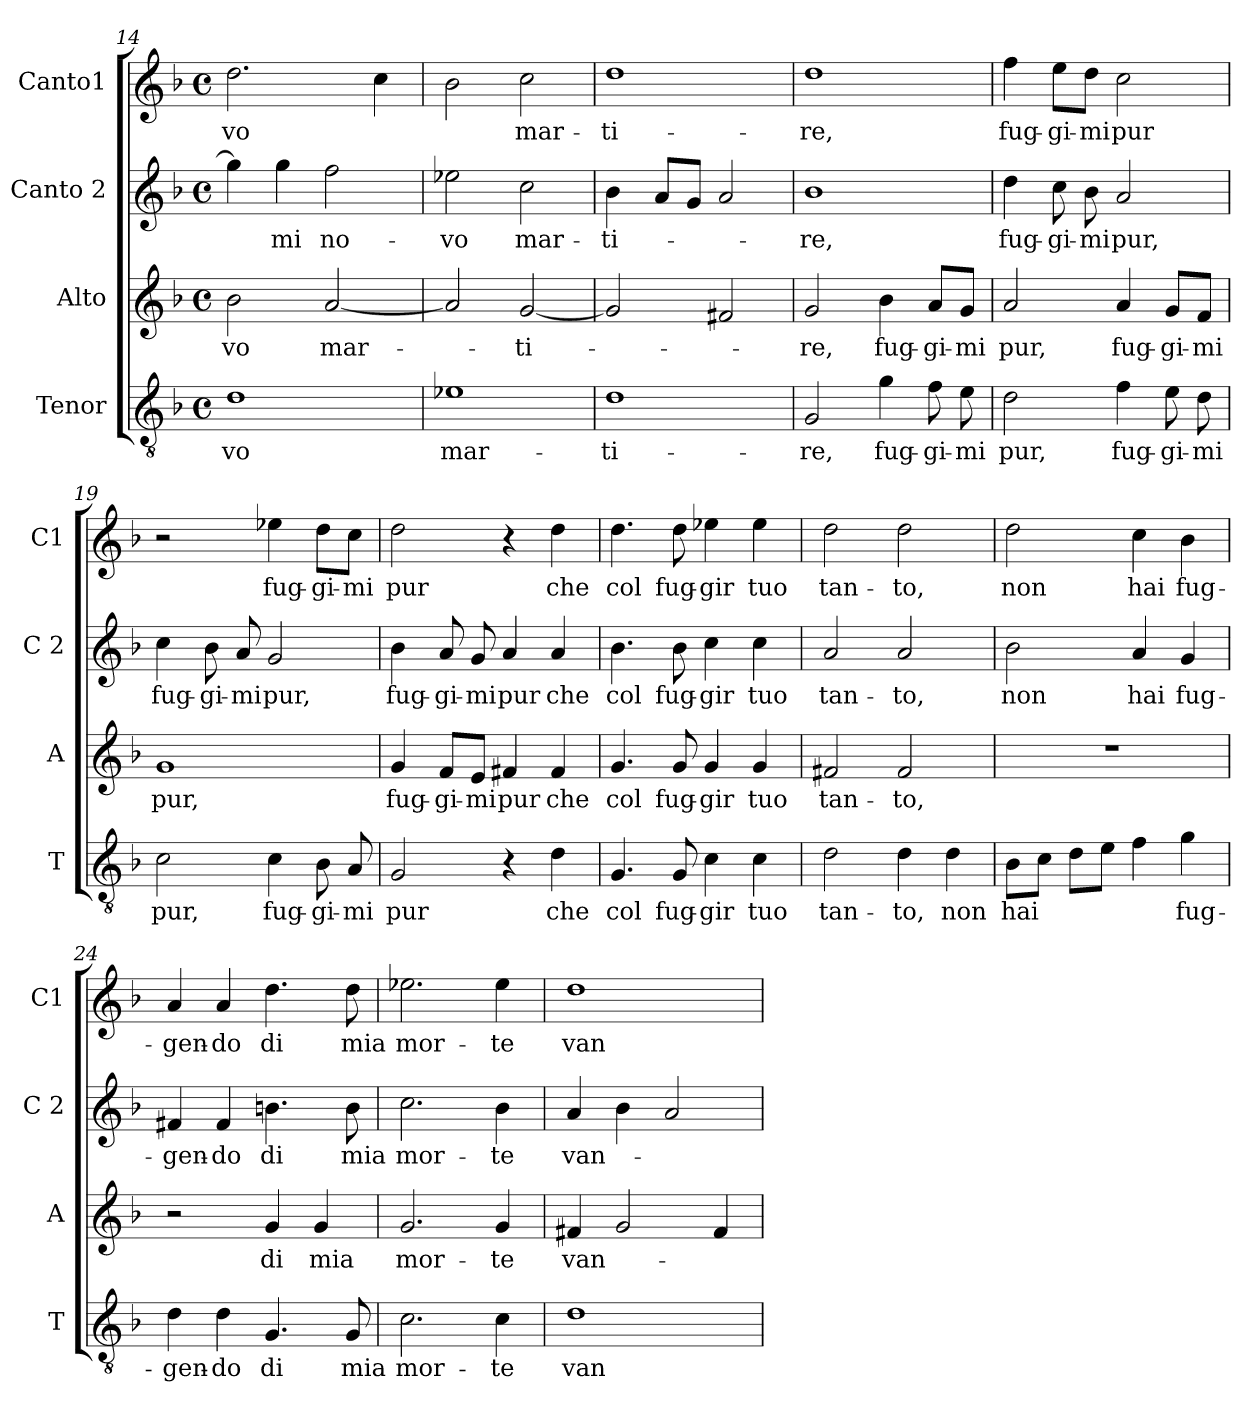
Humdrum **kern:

**kern	**text	**kern	**text	**kern	**text	**kern	**text
*part4	*part4	*part3	*part3	*part2	*part2	*part1	*part1
*staff4	*staff4	*staff3	*staff3	*staff2	*staff2	*staff1	*staff1
*I"Tenor	*	*I"Alto	*	*I"Canto 2	*	*I"Canto1	*
*I'T	*	*I'A	*	*I'C 2	*	*I'C1	*
*clefGv2	*	*clefG2	*	*clefG2	*	*clefG2	*
*k[b-]	*	*k[b-]	*	*k[b-]	*	*k[b-]	*
*F:	*	*F:	*	*F:	*	*F:	*
*M4/4	*	*M4/4	*	*M4/4	*	*M4/4	*
*met(c)	*	*met(c)	*	*met(c)	*	*met(c)	*
=14	=14	=14	=14	=14	=14	=14	=14
!	!LO:LY:b	!	!LO:LY:b	!	!	!	!LO:LY:b
1d	-vo	2b-\	-vo	4gg\]	.	2.dd\	-vo
!	!	!	!	!	!LO:LY:b	!	!
.	.	.	.	4gg\	-mi	.	.
!	!	!	!LO:LY:b	!	!LO:LY:b	!	!
.	.	[2a/	mar-	2ff\	no-	.	.
.	.	.	.	.	.	4cc\	.
=15	=15	=15	=15	=15	=15	=15	=15
!	!LO:LY:b	!	!	!	!LO:LY:b	!	!
1e-X	mar-	2a/]	.	2ee-X\	-vo	2b-\	.
!	!	!	!LO:LY:b	!	!LO:LY:b	!	!LO:LY:b
.	.	[2g/	-ti-	2cc\	mar-	2cc\	mar-
=16	=16	=16	=16	=16	=16	=16	=16
!	!LO:LY:b	!	!	!	!LO:LY:b	!	!LO:LY:b
1d	-ti-	2g/]	.	4b-\	-ti-	1dd	-ti-
.	.	.	.	8a/L	.	.	.
.	.	.	.	8g/J	.	.	.
.	.	2f#X/	.	2a/	.	.	.
!!LO:PB:g=z
=17	=17	=17	=17	=17	=17	=17	=17
!	!LO:LY:b	!	!LO:LY:b	!	!LO:LY:b	!	!LO:LY:b
2G/	-re,	2g/	-re,	1b-	-re,	1dd	-re,
!	!LO:LY:b	!	!LO:LY:b	!	!	!	!
4g\	fug-	4b-\	fug-	.	.	.	.
!	!LO:LY:b	!	!LO:LY:b	!	!	!	!
8f\	-gi-	8a/L	-gi-	.	.	.	.
!	!LO:LY:b	!	!LO:LY:b	!	!	!	!
8e\	-mi	8g/J	-mi	.	.	.	.
=18	=18	=18	=18	=18	=18	=18	=18
!	!LO:LY:b	!	!LO:LY:b	!	!LO:LY:b	!	!LO:LY:b
2d\	pur,	2a/	pur,	4dd\	fug-	4ff\	fug-
!	!	!	!	!	!LO:LY:b	!	!LO:LY:b
.	.	.	.	8cc\	-gi-	8ee\L	-gi-
!	!	!	!	!	!LO:LY:b	!	!LO:LY:b
.	.	.	.	8b-\	-mi	8dd\J	-mi
!	!LO:LY:b	!	!LO:LY:b	!	!LO:LY:b	!	!LO:LY:b
4f\	fug-	4a/	fug-	2a/	pur,	2cc\	pur
!	!LO:LY:b	!	!LO:LY:b	!	!	!	!
8e\	-gi-	8g/L	-gi-	.	.	.	.
!	!LO:LY:b	!	!LO:LY:b	!	!	!	!
8d\	-mi	8f/J	-mi	.	.	.	.
=19	=19	=19	=19	=19	=19	=19	=19
!	!LO:LY:b	!	!LO:LY:b	!	!LO:LY:b	!	!
2c\	pur,	1g	pur,	4cc\	fug-	2r	.
!	!	!	!	!	!LO:LY:b	!	!
.	.	.	.	8b-\	-gi-	.	.
!	!	!	!	!	!LO:LY:b	!	!
.	.	.	.	8a/	-mi	.	.
!	!LO:LY:b	!	!	!	!LO:LY:b	!	!LO:LY:b
4c\	fug-	.	.	2g/	pur,	4ee-X\	fug-
!	!LO:LY:b	!	!	!	!	!	!LO:LY:b
8B-\	-gi-	.	.	.	.	8dd\L	-gi-
!	!LO:LY:b	!	!	!	!	!	!LO:LY:b
8A/	-mi	.	.	.	.	8cc\J	-mi
=20	=20	=20	=20	=20	=20	=20	=20
!	!LO:LY:b	!	!LO:LY:b	!	!LO:LY:b	!	!LO:LY:b
2G/	pur	4g/	fug-	4b-\	fug-	2dd\	pur
!	!	!	!LO:LY:b	!	!LO:LY:b	!	!
.	.	8f/L	-gi-	8a/	-gi-	.	.
!	!	!	!LO:LY:b	!	!LO:LY:b	!	!
.	.	8e/J	-mi	8g/	-mi	.	.
!	!	!	!LO:LY:b	!	!LO:LY:b	!	!
4r	.	4f#X/	pur	4a/	pur	4r	.
!	!LO:LY:b	!	!LO:LY:b	!	!LO:LY:b	!	!LO:LY:b
4d\	che	4f#/	che	4a/	che	4dd\	che
=21	=21	=21	=21	=21	=21	=21	=21
!	!LO:LY:b	!	!LO:LY:b	!	!LO:LY:b	!	!LO:LY:b
4.G/	col	4.g/	col	4.b-\	col	4.dd\	col
!	!LO:LY:b	!	!LO:LY:b	!	!LO:LY:b	!	!LO:LY:b
8G/	fug-	8g/	fug-	8b-\	fug-	8dd\	fug-
!	!LO:LY:b	!	!LO:LY:b	!	!LO:LY:b	!	!LO:LY:b
4c\	-gir	4g/	-gir	4cc\	-gir	4ee-X\	-gir
!	!LO:LY:b	!	!LO:LY:b	!	!LO:LY:b	!	!LO:LY:b
4c\	tuo	4g/	tuo	4cc\	tuo	4ee-\	tuo
!!LO:LB:g=z
=22	=22	=22	=22	=22	=22	=22	=22
!	!LO:LY:b	!	!LO:LY:b	!	!LO:LY:b	!	!LO:LY:b
2d\	tan-	2f#X/	tan-	2a/	tan-	2dd\	tan-
!	!LO:LY:b	!	!LO:LY:b	!	!LO:LY:b	!	!LO:LY:b
4d\	-to,	2f#/	-to,	2a/	-to,	2dd\	-to,
!	!LO:LY:b	!	!	!	!	!	!
4d\	non	.	.	.	.	.	.
=23	=23	=23	=23	=23	=23	=23	=23
!	!LO:LY:b	!	!	!	!LO:LY:b	!	!LO:LY:b
8B-\L	hai	1r	.	2b-\	non	2dd\	non
8c\J	.	.	.	.	.	.	.
8d\L	.	.	.	.	.	.	.
8e\J	.	.	.	.	.	.	.
!	!	!	!	!	!LO:LY:b	!	!LO:LY:b
4f\	.	.	.	4a/	hai	4cc\	hai
!	!LO:LY:b	!	!	!	!LO:LY:b	!	!LO:LY:b
4g\	fug-	.	.	4g/	fug-	4b-\	fug-
=24	=24	=24	=24	=24	=24	=24	=24
!	!LO:LY:b	!	!	!	!LO:LY:b	!	!LO:LY:b
4d\	-gen-	2r	.	4f#X/	-gen-	4a/	-gen-
!	!LO:LY:b	!	!	!	!LO:LY:b	!	!LO:LY:b
4d\	-do	.	.	4f#/	-do	4a/	-do
!	!LO:LY:b	!	!LO:LY:b	!	!LO:LY:b	!	!LO:LY:b
4.G/	di	4g/	di	4.bn\	di	4.dd\	di
!	!	!	!LO:LY:b	!	!	!	!
.	.	4g/	mia	.	.	.	.
!	!LO:LY:b	!	!	!	!LO:LY:b	!	!LO:LY:b
8G/	mia	.	.	8b\	mia	8dd\	mia
=25	=25	=25	=25	=25	=25	=25	=25
!	!LO:LY:b	!	!LO:LY:b	!	!LO:LY:b	!	!LO:LY:b
2.c\	mor-	2.g/	mor-	2.cc\	mor-	2.ee-X\	mor-
!	!LO:LY:b	!	!LO:LY:b	!	!LO:LY:b	!	!LO:LY:b
4c\	-te	4g/	-te	4b-\	-te	4ee-\	-te
=26	=26	=26	=26	=26	=26	=26	=26
!	!LO:LY:b	!	!LO:LY:b	!	!LO:LY:b	!	!LO:LY:b
1d	van-	4f#X/	van-	4a/	van-	1dd	van-
.	.	2g/	.	4b-\	.	.	.
.	.	.	.	2a/	.	.	.
.	.	4f#/	.	.	.	.	.
=	=	=	=	=	=	=	=
*-	*-	*-	*-	*-	*-	*-	*-
